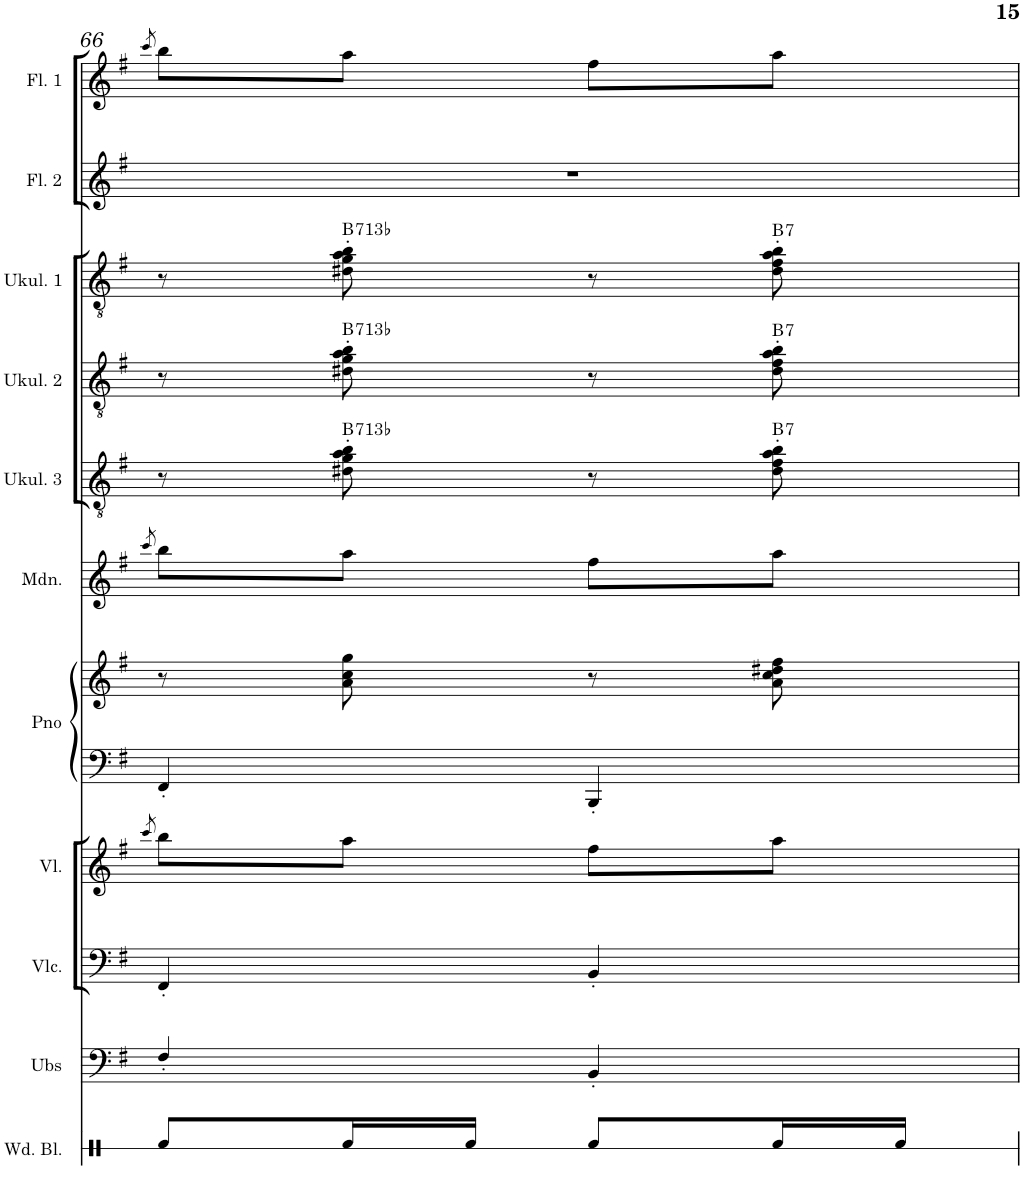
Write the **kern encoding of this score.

**kern	**kern	**kern	**kern	**kern	**kern	**kern	**kern	**harte	**kern	**harte	**kern	**harte	**kern	**kern
*part11	*part10	*part9	*part8	*part7	*part7	*part6	*part5	*part5	*part4	*part4	*part3	*part3	*part2	*part1
*staff12	*staff11	*staff10	*staff9	*staff8	*staff7	*staff6	*staff5	*	*staff4	*	*staff3	*	*staff2	*staff1
*I"Wood Blocks	*I"UkuBass	*I"Violoncelle	*I"Violon	*I"Piano	*	*I"Mandoline	*I"Ukulélé 3	*	*I"Ukulélé 2	*	*I"Ukulélé 1	*	*I"Flûte 2	*I"Flûte 1
*I'Wd. Bl.	*I'Ubs	*I'Vlc.	*I'Vl.	*I'Pno	*	*I'Mdn.	*I'Ukul. 3	*	*I'Ukul. 2	*	*I'Ukul. 1	*	*I'Fl. 2	*I'Fl. 1
!!LO:PB:g=z
*clefX	*clefF4	*clefF4	*clefG2	*clefF4	*clefG2	*clefG2	*clefGv2	*	*clefGv2	*	*clefGv2	*	*clefG2	*clefG2
*	*Trd7c12	*	*	*	*	*	*	*	*	*	*	*	*	*
*k[]	*k[f#]	*k[f#]	*k[f#]	*k[f#]	*k[f#]	*k[f#]	*k[f#]	*	*k[f#]	*	*k[f#]	*	*k[f#]	*k[f#]
*	*e:	*e:	*e:	*e:	*e:	*e:	*e:	*	*e:	*	*e:	*	*e:	*e:
*M2/4	*M2/4	*M2/4	*M2/4	*M2/4	*M2/4	*M2/4	*M2/4	*	*M2/4	*	*M2/4	*	*M2/4	*M2/4
=66	=66	=66	=66	=66	=66	=66	=66	=66	=66	=66	=66	=66	=66	=66
.	.	.	8qccc/	.	.	8qccc/	.	.	.	.	.	.	.	8qccc/
8Rf/L	4F#'/	4FF#'/	8bb\L	4FF#'/	8r	8bb\L	8r	.	8r	.	8r	.	2r	8bb\L
16Rf/L	.	.	8aa\J	.	8a\ 8cc\ 8gg\	8aa\J	8d#X\' 8g\' 8a\' 8b\'	B:maj(b713)	8d#X\' 8g\' 8a\' 8b\'	B:maj(b713)	8d#X\' 8g\' 8a\' 8b\'	B:maj(b713)	.	8aa\J
16Rf/JJ	.	.	.	.	.	.	.	.	.	.	.	.	.	.
8Rf/L	4BB'/	4BB'/	8ff#\L	4BBB'/	8r	8ff#\L	8r	.	8r	.	8r	.	.	8ff#\L
!	!	!	!	!	!	!	!	!LO:H:kt=7	!	!LO:H:kt=7	!	!LO:H:kt=7	!	!
16Rf/L	.	.	8aa\J	.	8a\ 8cc\ 8dd#X\ 8ff#\	8aa\J	8d#\' 8f#\' 8a\' 8b\'	B:7	8d#\' 8f#\' 8a\' 8b\'	B:7	8d#\' 8f#\' 8a\' 8b\'	B:7	.	8aa\J
16Rf/JJ	.	.	.	.	.	.	.	.	.	.	.	.	.	.
=	=	=	=	=	=	=	=	=	=	=	=	=	=	=
*-	*-	*-	*-	*-	*-	*-	*-	*-	*-	*-	*-	*-	*-	*-
